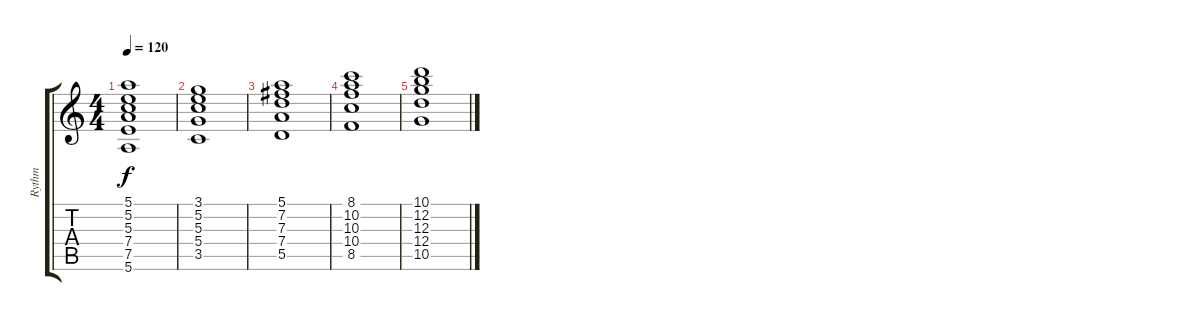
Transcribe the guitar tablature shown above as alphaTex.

\track ("Rythm" "Rythm") {instrument electricguitarclean}
\staff {score tabs}
\tuning (E4 B3 G3 D3 A2 E2) {hide}
\ts (4 4)
\tempo 120
\clef g2
\ks c
(5.1 5.2 5.3 7.4 7.5 5.6).1{dy f instrument electricguitarclean} |
(3.1 5.2 5.3 5.4 3.5).1 |
(5.1 7.2 7.3 7.4 5.5).1 |
(8.1 10.2 10.3 10.4 8.5).1 |
(10.1 12.2 12.3 12.4 10.5).1
